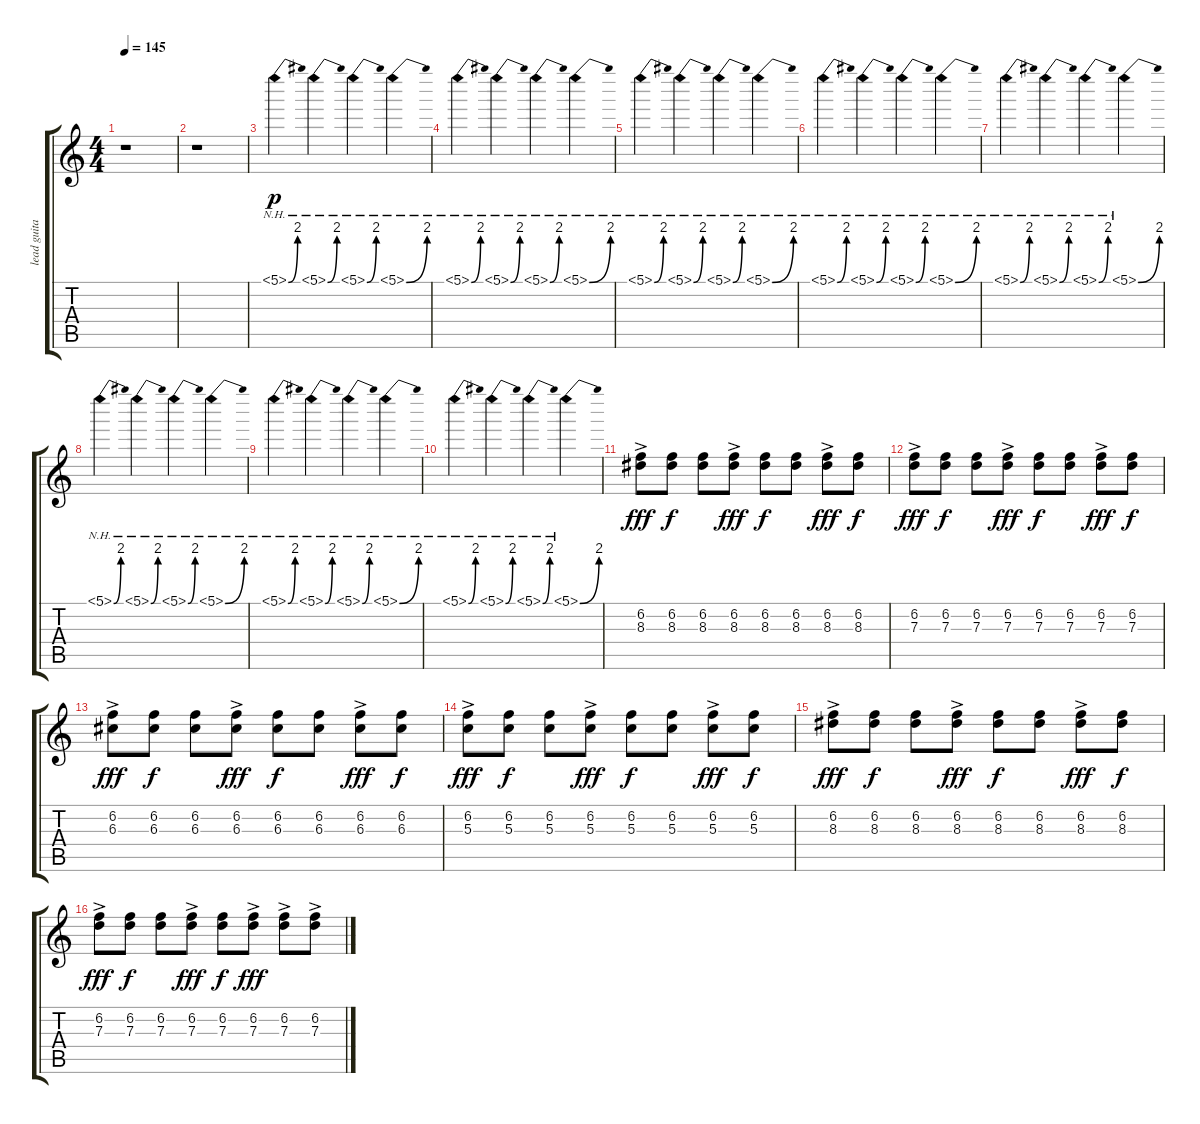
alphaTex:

\track ("lead guitar" "lead guita") {instrument overdrivenguitar}
\staff {score tabs}
\tuning (E4 B3 G3 D3 A2 E2) {hide}
\ts (4 4)
\tempo 145
\clef g2
\ks c
r.1{dy fff} |
r.1 |
5.1{be (bend 0 0 60 8) nh}.4{dy p} 5.1{be (bend 0 0 60 8) nh}.4 5.1{be (bend 0 0 60 8) nh}.4 5.1{be (bend 0 0 60 8) nh}.4 |
5.1{be (bend 0 0 60 8) nh}.4 5.1{be (bend 0 0 60 8) nh}.4 5.1{be (bend 0 0 60 8) nh}.4 5.1{be (bend 0 0 60 8) nh}.4 |
5.1{be (bend 0 0 60 8) nh}.4 5.1{be (bend 0 0 60 8) nh}.4 5.1{be (bend 0 0 60 8) nh}.4 5.1{be (bend 0 0 60 8) nh}.4 |
5.1{be (bend 0 0 60 8) nh}.4 5.1{be (bend 0 0 60 8) nh}.4 5.1{be (bend 0 0 60 8) nh}.4 5.1{be (bend 0 0 60 8) nh}.4 |
5.1{be (bend 0 0 60 8) nh}.4 5.1{be (bend 0 0 60 8) nh}.4 5.1{be (bend 0 0 60 8) nh}.4 5.1{be (bend 0 0 60 8) nh}.4 |
5.1{be (bend 0 0 60 8) nh}.4 5.1{be (bend 0 0 60 8) nh}.4 5.1{be (bend 0 0 60 8) nh}.4 5.1{be (bend 0 0 60 8) nh}.4 |
5.1{be (bend 0 0 60 8) nh}.4 5.1{be (bend 0 0 60 8) nh}.4 5.1{be (bend 0 0 60 8) nh}.4 5.1{be (bend 0 0 60 8) nh}.4 |
5.1{be (bend 0 0 60 8) nh}.4 5.1{be (bend 0 0 60 8) nh}.4 5.1{be (bend 0 0 60 8) nh}.4 5.1{be (bend 0 0 60 8) nh}.4 |
(6.2{ac} 8.3{ac}).8{dy fff} (6.2 8.3).8{dy f} (6.2 8.3).8 (6.2{ac} 8.3{ac}).8{dy fff} (6.2 8.3).8{dy f} (6.2 8.3).8 (6.2{ac} 8.3{ac}).8{dy fff} (6.2 8.3).8{dy f} |
(6.2{ac} 7.3{ac}).8{dy fff} (6.2 7.3).8{dy f} (6.2 7.3).8 (6.2{ac} 7.3{ac}).8{dy fff} (6.2 7.3).8{dy f} (6.2 7.3).8 (6.2{ac} 7.3{ac}).8{dy fff} (6.2 7.3).8{dy f} |
(6.2 6.3{ac}).8{dy fff} (6.2 6.3).8{dy f} (6.2 6.3).8 (6.2{ac} 6.3{ac}).8{dy fff} (6.2 6.3).8{dy f} (6.2 6.3).8 (6.2{ac} 6.3{ac}).8{dy fff} (6.2 6.3).8{dy f} |
(6.2{ac} 5.3{ac}).8{dy fff} (6.2 5.3).8{dy f} (6.2 5.3).8 (6.2{ac} 5.3{ac}).8{dy fff} (6.2 5.3).8{dy f} (6.2 5.3).8 (6.2{ac} 5.3{ac}).8{dy fff} (6.2 5.3).8{dy f} |
(6.2{ac} 8.3{ac}).8{dy fff} (6.2 8.3).8{dy f} (6.2 8.3).8 (6.2{ac} 8.3{ac}).8{dy fff} (6.2 8.3).8{dy f} (6.2 8.3).8 (6.2{ac} 8.3{ac}).8{dy fff} (6.2 8.3).8{dy f} |
(6.2{ac} 7.3{ac}).8{dy fff} (6.2 7.3).8{dy f} (6.2 7.3).8 (6.2 7.3{ac}).8{dy fff} (6.2 7.3).8{dy f} (6.2{ac} 7.3{ac}).8{dy fff} (6.2{ac} 7.3).8 (6.2{ac} 7.3{ac}).8
